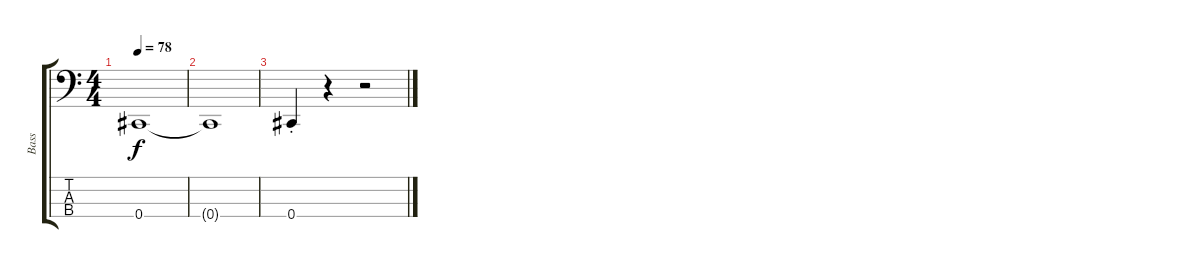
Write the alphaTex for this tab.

\track ("Bass" "Bass") {instrument electricbassfinger}
\staff {score tabs}
\tuning (E2 B1 Gb1 Db1) {hide}
\ts (4 4)
\tempo 78
\clef f4
\ks c
0.4{t}.1{dy f} |
0.4{t}.1 |
0.4{st}.4 r.4 r.2
